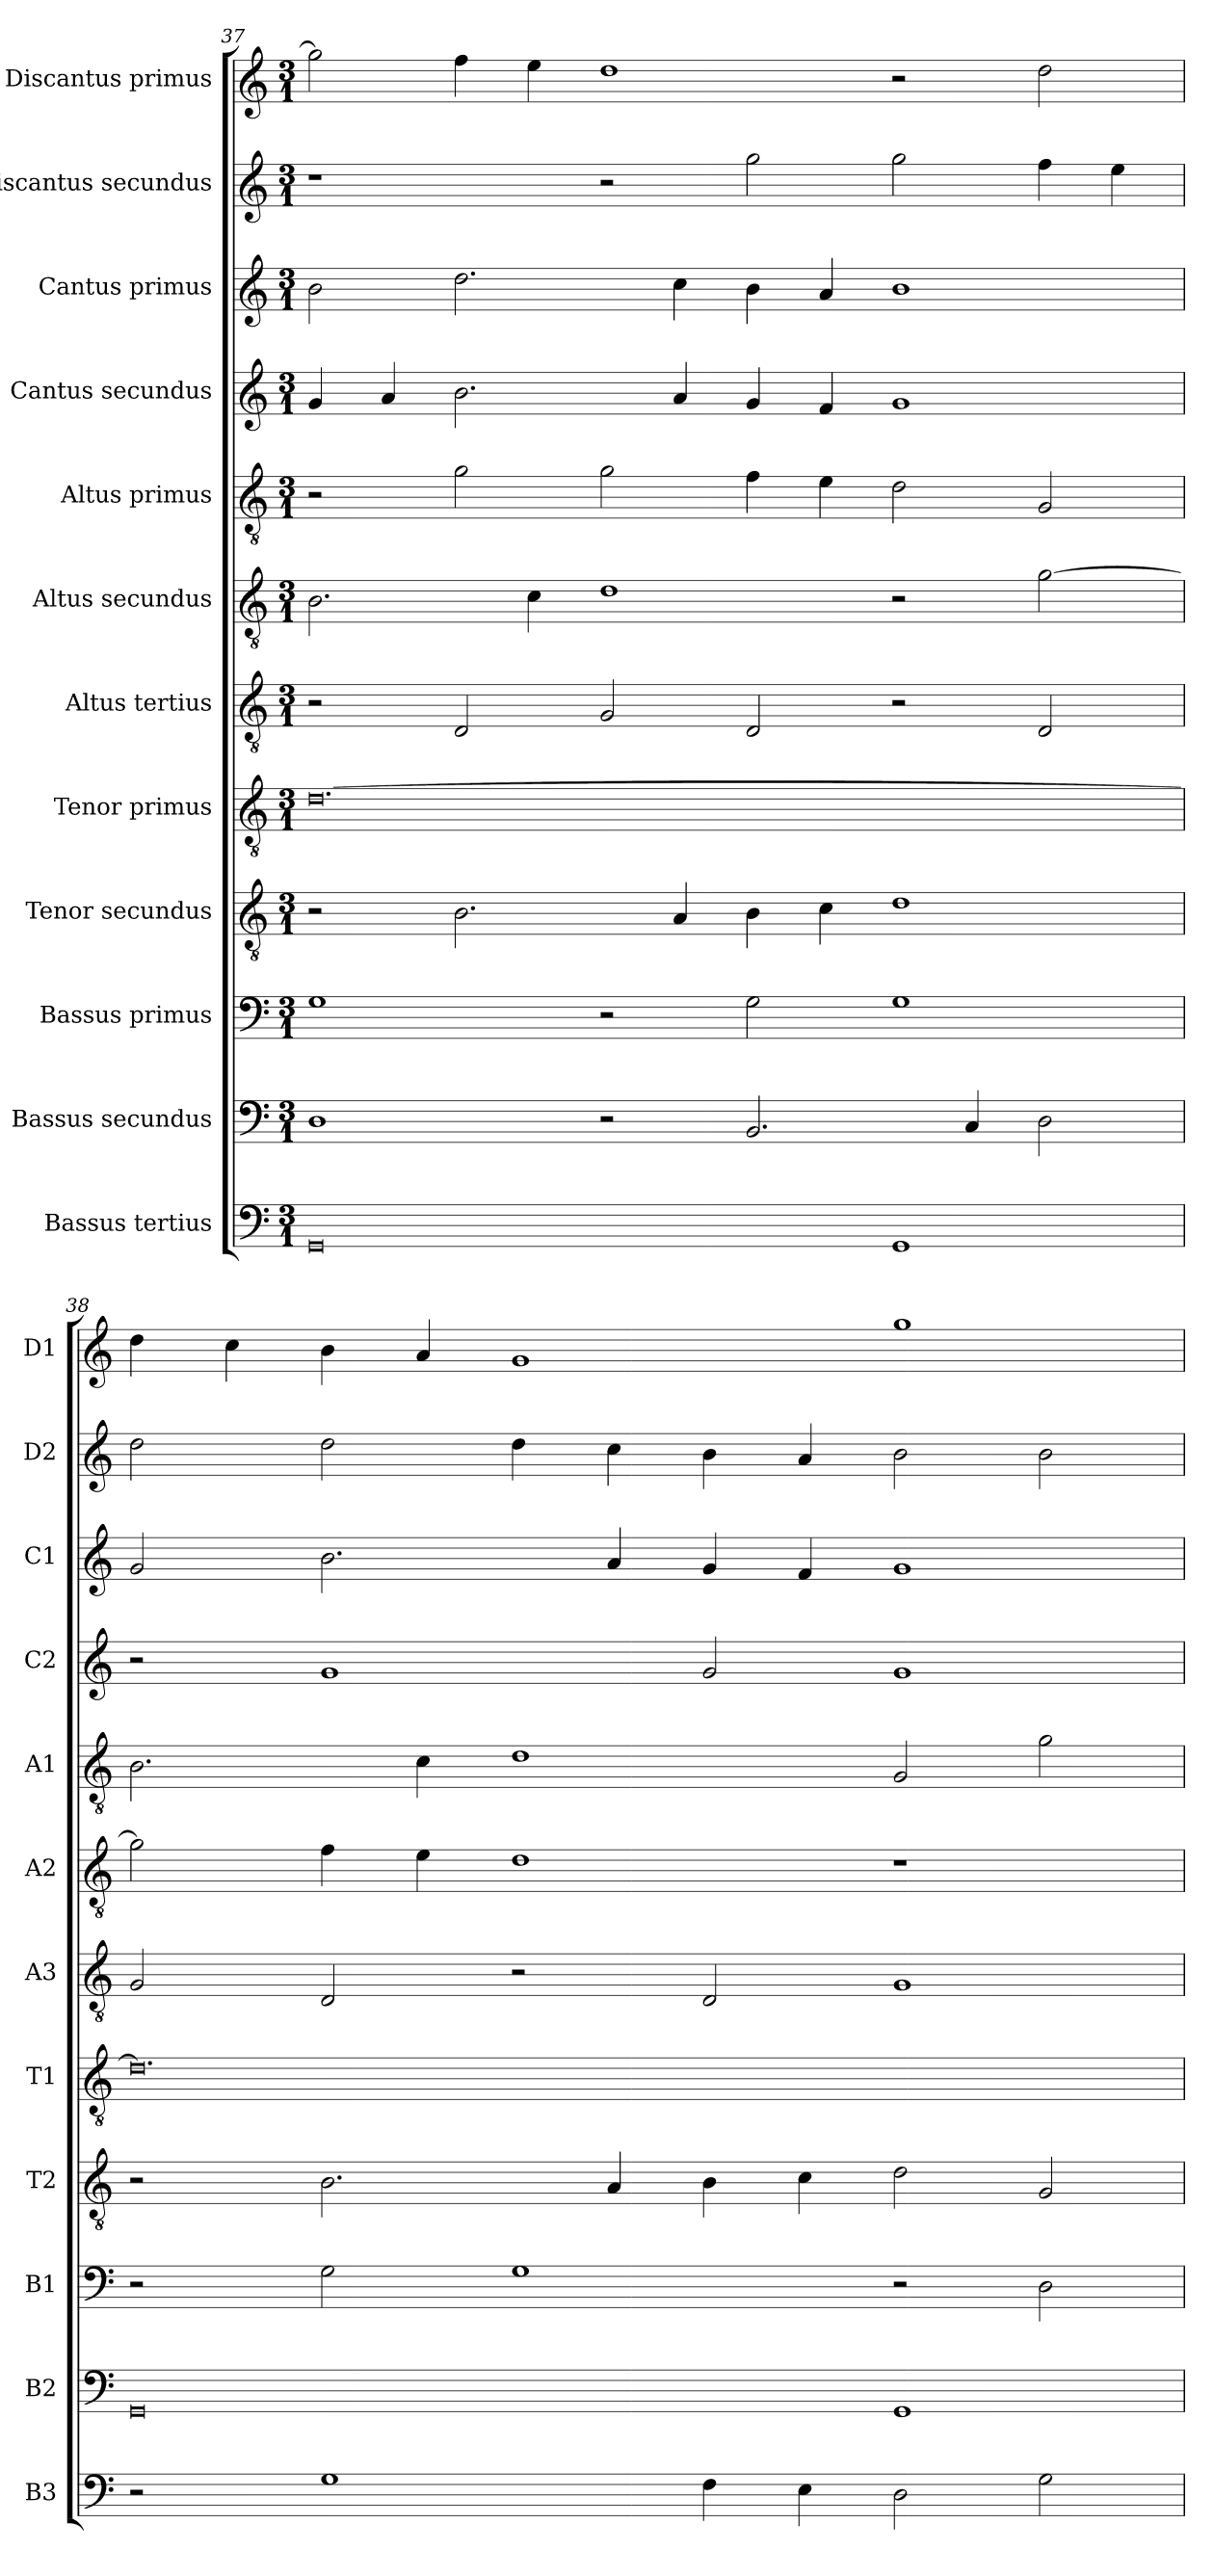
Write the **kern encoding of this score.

**kern	**kern	**kern	**kern	**kern	**kern	**kern	**kern	**kern	**kern	**kern	**kern
*part12	*part11	*part10	*part9	*part8	*part7	*part6	*part5	*part4	*part3	*part2	*part1
*staff12	*staff11	*staff10	*staff9	*staff8	*staff7	*staff6	*staff5	*staff4	*staff3	*staff2	*staff1
*I"Bassus tertius	*I"Bassus secundus	*I"Bassus primus	*I"Tenor secundus	*I"Tenor primus	*I"Altus tertius	*I"Altus secundus	*I"Altus primus	*I"Cantus secundus	*I"Cantus primus	*I"Discantus secundus	*I"Discantus primus
*I'B3	*I'B2	*I'B1	*I'T2	*I'T1	*I'A3	*I'A2	*I'A1	*I'C2	*I'C1	*I'D2	*I'D1
*clefF4	*clefF4	*clefF4	*clefGv2	*clefGv2	*clefGv2	*clefGv2	*clefGv2	*clefG2	*clefG2	*clefG2	*clefG2
*k[]	*k[]	*k[]	*k[]	*k[]	*k[]	*k[]	*k[]	*k[]	*k[]	*k[]	*k[]
*M3/1	*M3/1	*M3/1	*M3/1	*M3/1	*M3/1	*M3/1	*M3/1	*M3/1	*M3/1	*M3/1	*M3/1
=37	=37	=37	=37	=37	=37	=37	=37	=37	=37	=37	=37
0GG	1D	1G	2r	[0.d	2r	2.B\	2r	4g/	2b\	1r	2gg\]
.	.	.	.	.	.	.	.	4a/	.	.	.
.	.	.	2.B\	.	2D/	.	2g\	2.b\	2.dd\	.	4ff\
.	.	.	.	.	.	4c\	.	.	.	.	4ee\
.	2r	2r	.	.	2G/	1d	2g\	.	.	2r	1dd
.	.	.	4A/	.	.	.	.	4a/	4cc\	.	.
.	2.BB/	2G\	4B\	.	2D/	.	4f\	4g/	4b\	2gg\	.
.	.	.	4c\	.	.	.	4e\	4f/	4a/	.	.
1GG	.	1G	1d	.	2r	2r	2d\	1g	1b	2gg\	2r
.	4C/	.	.	.	.	.	.	.	.	.	.
.	2D\	.	.	.	2D/	[2g\	2G/	.	.	4ff\	2dd\
.	.	.	.	.	.	.	.	.	.	4ee\	.
=38	=38	=38	=38	=38	=38	=38	=38	=38	=38	=38	=38
2r	0GG	2r	2r	0.d]	2G/	2g\]	2.B\	2r	2g/	2dd\	4dd\
.	.	.	.	.	.	.	.	.	.	.	4cc\
1G	.	2G\	2.B\	.	2D/	4f\	.	1g	2.b\	2dd\	4b\
.	.	.	.	.	.	4e\	4c\	.	.	.	4a/
.	.	1G	.	.	2r	1d	1d	.	.	4dd\	1g
.	.	.	4A/	.	.	.	.	.	4a/	4cc\	.
4F\	.	.	4B\	.	2D/	.	.	2g/	4g/	4b\	.
4E\	.	.	4c\	.	.	.	.	.	4f/	4a/	.
2D\	1GG	2r	2d\	.	1G	1r	2G/	1g	1g	2b\	1gg
2G\	.	2D\	2G/	.	.	.	2g\	.	.	2b\	.
=	=	=	=	=	=	=	=	=	=	=	=
*-	*-	*-	*-	*-	*-	*-	*-	*-	*-	*-	*-
